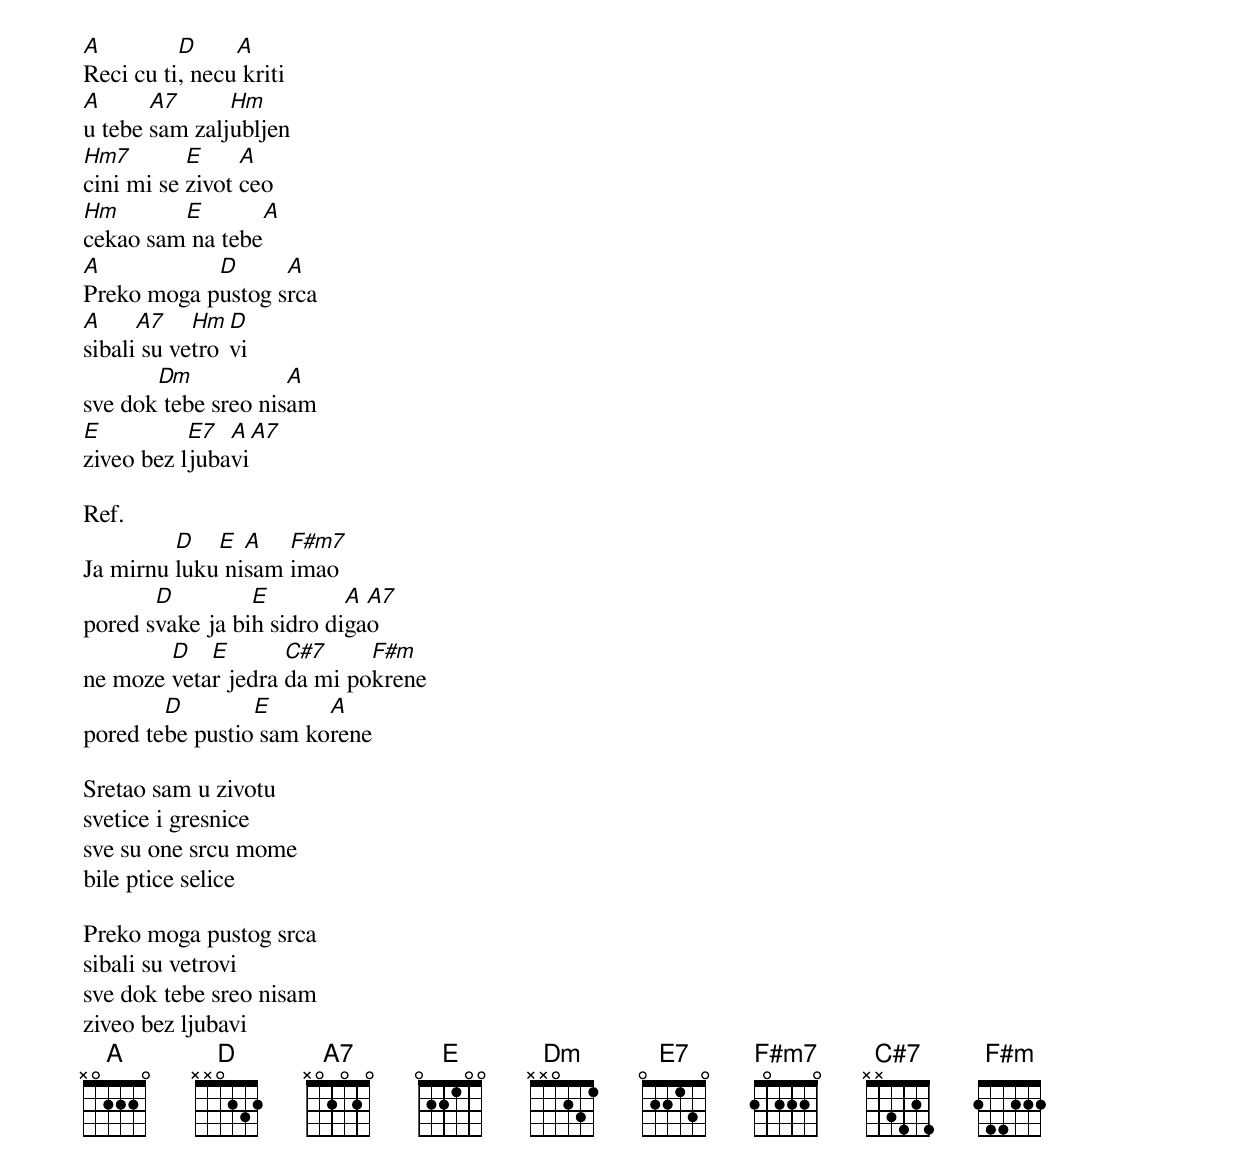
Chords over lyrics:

A         D     A
Reci cu ti, necu kriti
A      A7      Hm
u tebe sam zaljubljen
Hm7        E     A
cini mi se zivot ceo
Hm       E        A
cekao sam na tebe
A           D      A
Preko moga pustog srca
A     A7    Hm D
sibali su vetrovi
       Dm            A
sve dok tebe sreo nisam
E          E7  A A7
ziveo bez ljubavi

Ref.
         D   E  A   F#m7
Ja mirnu luku nisam imao
       D         E         A A7
pored svake ja bih sidro digao
        D   E       C#7     F#m
ne moze vetar jedra da mi pokrene
        D        E      A
pored tebe pustio sam korene

Sretao sam u zivotu
svetice i gresnice
sve su one srcu mome
bile ptice selice

Preko moga pustog srca
sibali su vetrovi
sve dok tebe sreo nisam
ziveo bez ljubavi
